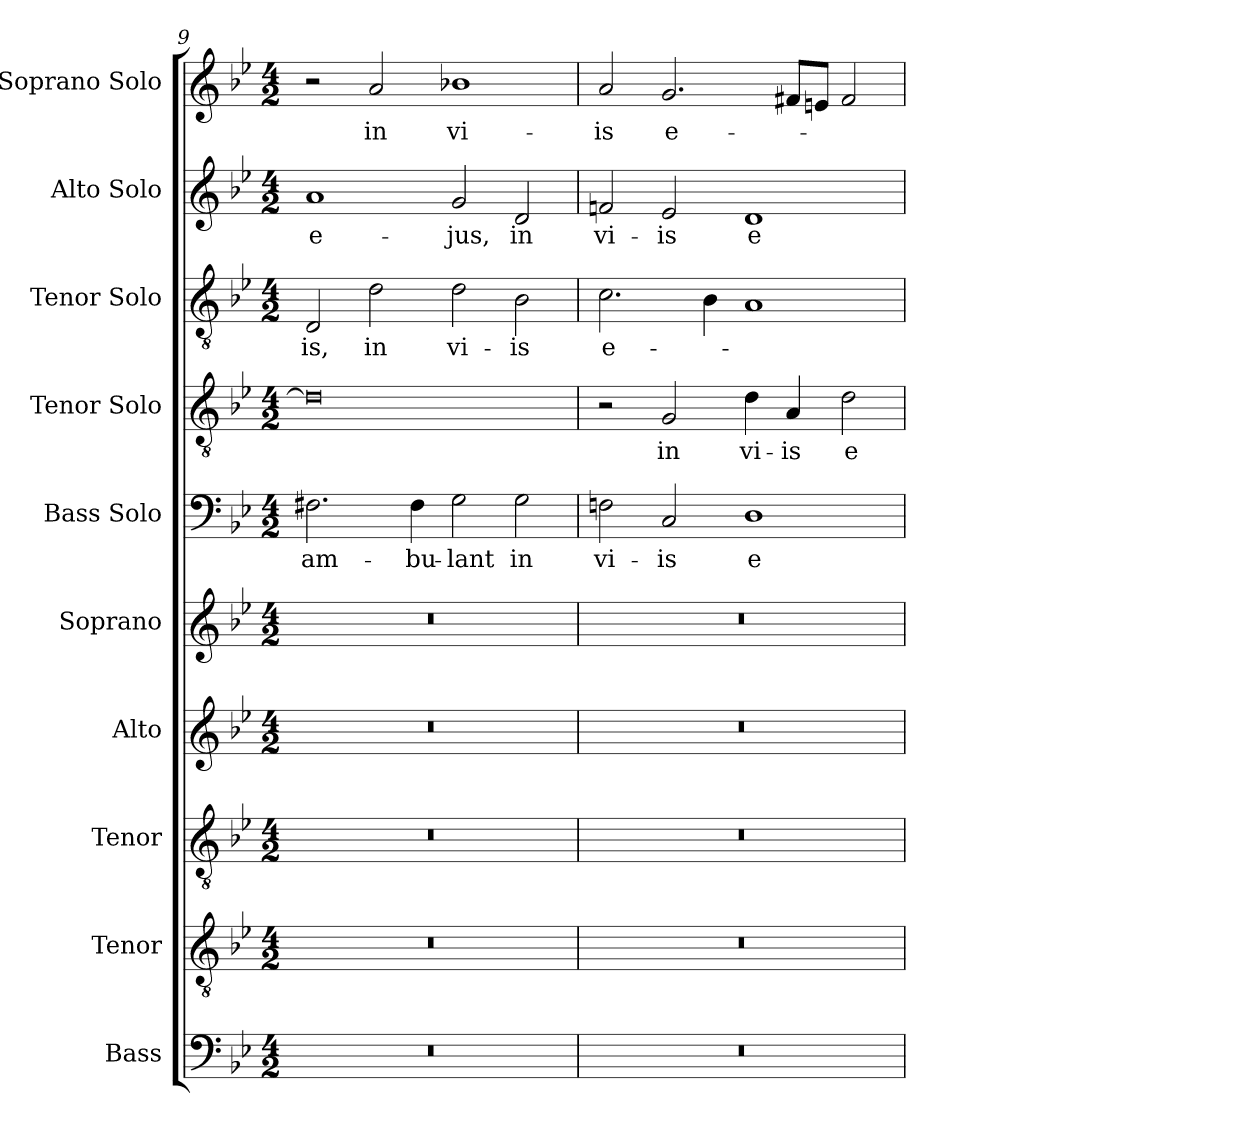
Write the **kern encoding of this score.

**kern	**kern	**kern	**kern	**kern	**kern	**text	**kern	**text	**kern	**text	**kern	**text	**kern	**text
*part10	*part9	*part8	*part7	*part6	*part5	*part5	*part4	*part4	*part3	*part3	*part2	*part2	*part1	*part1
*staff10	*staff9	*staff8	*staff7	*staff6	*staff5	*staff5	*staff4	*staff4	*staff3	*staff3	*staff2	*staff2	*staff1	*staff1
*I"Bass	*I"Tenor	*I"Tenor	*I"Alto	*I"Soprano	*I"Bass Solo	*	*I"Tenor Solo	*	*I"Tenor Solo	*	*I"Alto Solo	*	*I"Soprano Solo	*
*I'B.	*I'T.	*I'T.	*I'A.	*I'S.	*I'B.	*	*I'T.	*	*I'T.	*	*I'A.	*	*I'S.	*
!!LO:LB:g=z
*clefF4	*clefGv2	*clefGv2	*clefG2	*clefG2	*clefF4	*	*clefGv2	*	*clefGv2	*	*clefG2	*	*clefG2	*
*	*ITrd7c12	*ITrd7c12	*	*	*	*	*ITrd7c12	*	*ITrd7c12	*	*	*	*	*
*k[b-e-]	*k[b-e-]	*k[b-e-]	*k[b-e-]	*k[b-e-]	*k[b-e-]	*	*k[b-e-]	*	*k[b-e-]	*	*k[b-e-]	*	*k[b-e-]	*
*B-:	*B-:	*B-:	*B-:	*B-:	*B-:	*	*B-:	*	*B-:	*	*B-:	*	*B-:	*
*M4/2	*M4/2	*M4/2	*M4/2	*M4/2	*M4/2	*	*M4/2	*	*M4/2	*	*M4/2	*	*M4/2	*
=9	=9	=9	=9	=9	=9	=9	=9	=9	=9	=9	=9	=9	=9	=9
!LO:N:vis=1	!LO:N:vis=1	!LO:N:vis=1	!LO:N:vis=1	!LO:N:vis=1	!	!	!	!	!	!	!	!	!	!
!	!	!	!	!	!	!LO:LY:b:color=#000000	!	!	!	!	!	!	!	!
!	!	!	!	!	!	!	!	!	!	!LO:LY:b:color=#000000	!	!	!	!
!	!	!	!	!	!	!	!	!	!	!	!	!LO:LY:b:color=#000000	!	!
0r	0r	0r	0r	0r	2.F#Xi\	am-	0Di]	.	2DDi/	-is,	1ai	e-	2r	.
!	!	!	!	!	!	!	!	!	!	!LO:LY:b:color=#000000	!	!	!	!
!	!	!	!	!	!	!	!	!	!	!	!	!	!	!LO:LY:b:color=#000000
.	.	.	.	.	.	.	.	.	2Di\	in	.	.	2ai/	in
!	!	!	!	!	!	!LO:LY:b:color=#000000	!	!	!	!	!	!	!	!
.	.	.	.	.	4F#i\	-bu-	.	.	.	.	.	.	.	.
!	!	!	!	!	!	!LO:LY:b:color=#000000	!	!	!	!	!	!	!	!
!	!	!	!	!	!	!	!	!	!	!LO:LY:b:color=#000000	!	!	!	!
!	!	!	!	!	!	!	!	!	!	!	!	!LO:LY:b:color=#000000	!	!
!	!	!	!	!	!	!	!	!	!	!	!	!	!	!LO:LY:b:color=#000000
.	.	.	.	.	2Gi\	-lant	.	.	2Di\	vi-	2gi/	-jus,	1b-Xi	vi-
!	!	!	!	!	!	!LO:LY:b:color=#000000	!	!	!	!	!	!	!	!
!	!	!	!	!	!	!	!	!	!	!LO:LY:b:color=#000000	!	!	!	!
!	!	!	!	!	!	!	!	!	!	!	!	!LO:LY:b:color=#000000	!	!
.	.	.	.	.	2Gi\	in	.	.	2BB-i\	-is	2di/	in	.	.
=10	=10	=10	=10	=10	=10	=10	=10	=10	=10	=10	=10	=10	=10	=10
!LO:N:vis=1	!LO:N:vis=1	!LO:N:vis=1	!LO:N:vis=1	!LO:N:vis=1	!	!	!	!	!	!	!	!	!	!
!	!	!	!	!	!	!LO:LY:b:color=#000000	!	!	!	!	!	!	!	!
!	!	!	!	!	!	!	!	!	!	!LO:LY:b:color=#000000	!	!	!	!
!	!	!	!	!	!	!	!	!	!	!	!	!LO:LY:b:color=#000000	!	!
!	!	!	!	!	!	!	!	!	!	!	!	!	!	!LO:LY:b:color=#000000
0r	0r	0r	0r	0r	2Fni\	vi-	2r	.	2.Ci\	e-	2fni/	vi-	2ai/	-is
!	!	!	!	!	!	!LO:LY:b:color=#000000	!	!	!	!	!	!	!	!
!	!	!	!	!	!	!	!	!LO:LY:b:color=#000000	!	!	!	!	!	!
!	!	!	!	!	!	!	!	!	!	!	!	!LO:LY:b:color=#000000	!	!
!	!	!	!	!	!	!	!	!	!	!	!	!	!	!LO:LY:b:color=#000000
.	.	.	.	.	2Ci/	-is	2GGi/	in	.	.	2e-i/	-is	2.gi/	e-
.	.	.	.	.	.	.	.	.	4BB-i\	.	.	.	.	.
!	!	!	!	!	!	!LO:LY:b:color=#000000	!	!	!	!	!	!	!	!
!	!	!	!	!	!	!	!	!LO:LY:b:color=#000000	!	!	!	!	!	!
!	!	!	!	!	!	!	!	!	!	!	!	!LO:LY:b:color=#000000	!	!
.	.	.	.	.	1Di	e-	4Di\	vi-	1AAi	.	1di	e-	.	.
!	!	!	!	!	!	!	!	!LO:LY:b:color=#000000	!	!	!	!	!	!
.	.	.	.	.	.	.	4AAi/	-is	.	.	.	.	8f#Xi/L	.
.	.	.	.	.	.	.	.	.	.	.	.	.	8eni/J	.
!	!	!	!	!	!	!	!	!LO:LY:b:color=#000000	!	!	!	!	!	!
.	.	.	.	.	.	.	2Di\	e-	.	.	.	.	2f#i/	.
=	=	=	=	=	=	=	=	=	=	=	=	=	=	=
*-	*-	*-	*-	*-	*-	*-	*-	*-	*-	*-	*-	*-	*-	*-
